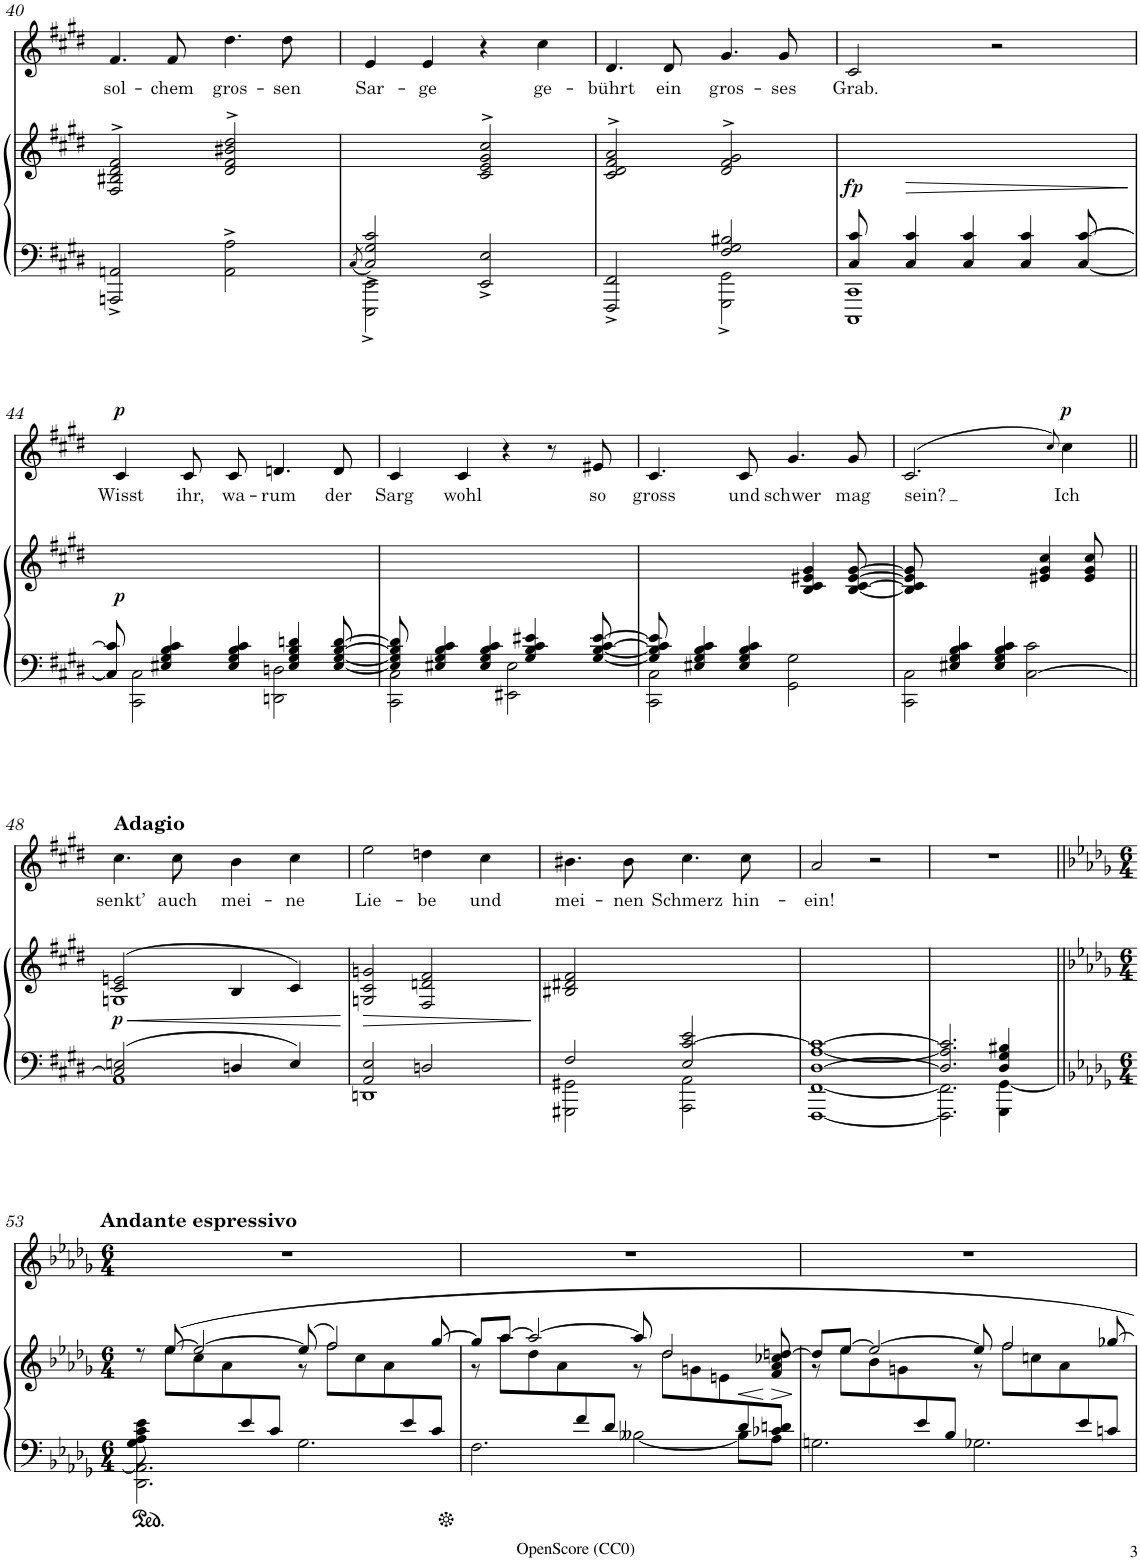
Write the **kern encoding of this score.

**kern	**kern	**dynam	**kern	**text	**dynam
*part2	*part2	*part2	*part1	*part1	*part1
*staff3	*staff2	*staff2/3	*staff1	*staff1	*staff1
*I"Piano	*	*	*I"Voice	*	*
*I'Pno	*	*	*	*	*
!!LO:PB:g=z
*clefF4	*clefG2	*	*clefG2	*	*
*k[f#c#g#d#]	*k[f#c#g#d#]	*	*k[f#c#g#d#]	*	*
*M4/4	*M4/4	*	*M4/4	*	*
*met(c)	*met(c)	*	*met(c)	*	*
=40	=40	=40	=40	=40	=40
!	!	!	!	!LO:LY:b	!
2AAAn/^ 2AAn/^	2F#/^> 2B#X/^> 2d#/^> 2f#/^>	.	4.f#/	sol-	.
!	!	!	!	!LO:LY:b	!
.	.	.	8f#/	-chem	.
!	!	!	!	!LO:LY:b	!
2AA\^ 2A\^	2d#/^> 2f#/^> 2b#X/^> 2dd#/^>	.	4.dd#\	gros-	.
!	!	!	!	!LO:LY:b	!
.	.	.	8dd#\	-sen	.
=41	=41	=41	=41	=41	=41
8qC#/	.	.	.	.	.
*^	*	*	*	*	*
!	!	!	!	!	!LO:LY:b	!
2C#/^> 2G#/^> 2c#/^>	2EEE\^< 2EE\^<	2ryy	.	4e/	Sar-	.
!	!	!	!	!	!LO:LY:b	!
.	.	.	.	4e/	-ge	.
2ryy	2EE/^ 2E/^	2c#/^> 2e/^> 2g#/^> 2cc#/^>	.	4r	.	.
!	!	!	!	!	!LO:LY:b	!
.	.	.	.	4cc#\	ge-	.
=42	=42	=42	=42	=42	=42	=42
!	!	!	!	!	!LO:LY:b	!
2FFF#/^< 2FF#/^<	2ryy	2c#/^> 2d#/^> 2f#/^> 2a/^>	.	4.d#/	-bührt	.
!	!	!	!	!	!LO:LY:b	!
.	.	.	.	8d#/	ein	.
!	!	!	!	!	!LO:LY:b	!
2F#/ 2G#/ 2B#X/	2GGG#\^ 2GG#\^	2d#/^> 2f#/^> 2g#/^>	.	4.g#/	gros-	.
!	!	!	!	!	!LO:LY:b	!
.	.	.	.	8g#/	-ses	.
=43	=43	=43	=43	=43	=43	=43
!	!	!	!LO:DY:b	!	!LO:LY:b	!
8C#/ 8c#/	1CCC# 1CC#	1ryy	fp	2c#/	Grab.	.
4C#/ 4c#/	.	.	.	.	.	.
4C#/ 4c#/	.	.	.	.	.	.
.	.	.	.	2r	.	.
4C#/ 4c#/	.	.	.	.	.	.
[8C#/ [8c#/	.	.	.	.	.	.
!!LO:LB:g=z
=44	=44	=44	=44	=44	=44	=44
!	!	!	!LO:DY:b	!	!LO:LY:b	!LO:DY:a
8C#/] 8c#/]	2CC#\ 2C#\	1ryy	p	4c#/	Wisst	p
4E#X/ 4G#/ 4B/ 4c#/	.	.	.	.	.	.
!	!	!	!	!	!LO:LY:b	!
.	.	.	.	8c#/L	ihr,	.
!	!	!	!	!	!LO:LY:b	!
4E#/ 4G#/ 4B/ 4c#/	.	.	.	8c#/J	wa-	.
!	!	!	!	!	!LO:LY:b	!
.	2DDn\ 2Dn\	.	.	4.dn/	-rum	.
4E#/ 4G#/ 4B/ 4dn/	.	.	.	.	.	.
!	!	!	!	!	!LO:LY:b	!
[8E#/ [8G#/ [8B/ [8d/	.	.	.	8d/	der	.
=45	=45	=45	=45	=45	=45	=45
!	!	!	!	!	!LO:LY:b	!
8E#/] 8G#/] 8B/] 8d/]	2CC#\ 2C#\	1ryy	.	4c#/	Sarg	.
4E#X/ 4G#/ 4B/ 4c#/	.	.	.	.	.	.
!	!	!	!	!	!LO:LY:b	!
.	.	.	.	4c#/	wohl	.
4E#/ 4G#/ 4B/ 4c#/	.	.	.	.	.	.
.	2EE#X\ 2E#\	.	.	4r	.	.
4G#/ 4B/ 4c#/ 4e#X/	.	.	.	.	.	.
.	.	.	.	8r	.	.
!	!	!	!	!	!LO:LY:b	!
[8G#/ [8B/ [8c#/ [8e#/	.	.	.	8e#X/	so	.
=46	=46	=46	=46	=46	=46	=46
!	!	!	!	!	!LO:LY:b	!
8G#/] 8B/] 8c#/] 8e#/]	2CC#\ 2C#\	8ryy	.	4.c#/	gross	.
4E#X/ 4G#/ 4B/ 4c#/	.	.	.	.	.	.
!	!	!	!	!	!LO:LY:b	!
4E#/ 4G#/ 4B/ 4c#/	.	.	.	8c#/	und	.
!	!	!	!	!	!LO:LY:b	!
.	2GG#\ 2G#\	.	.	4.g#/	schwer	.
4.ryy	.	4B/ 4c#/ 4e#X/ 4g#/	.	.	.	.
!	!	!	!	!	!LO:LY:b	!
.	.	[8B/ [8c#/ [>8e#/ [8g#/	.	8g#/	mag	.
=47	=47	=47	=47	=47	=47	=47
!	!	!	!	!	!LO:LY:b	!
8ryy	2CC#\ 2C#\	8B/] 8c#/] 8e#/] 8g#/]	.	(>2.c#/	sein?	.
4E#X/ 4G#/ 4B/ 4c#/	.	2ryy	.	.	.	.
4E#/ 4G#/ 4B/ 4c#/	.	.	.	.	.	.
.	[2C#\ 2c#\	.	.	.	.	.
4.ryy	.	4e#X/ 4g#/ 4cc#/	.	.	.	.
.	.	.	.	8qcc#/)	.	.
!	!	!	!	!	!LO:LY:b	!LO:DY:a
.	.	.	.	4cc#\	Ich	p
.	.	8e#/ 8g#/ 8cc#/	.	.	.	.
!!LO:LB:g=z
=48||	=48||	=48||	=48||	=48||	=48||	=48||
!	!	!	!	!LO:TX:a:B:t=Adagio	!	!
!	!	!	!LO:HP:b	!	!LO:LY:b	!
*	*	*^	*	*	*	*
!	!	!	!	!LO:DY:n=1:b	!	!	!
2C#/] 2En/	1AA	(2c#/ 2en/	1Gn	< p	4.cc#\	senkt’	.
!	!	!	!	!	!	!LO:LY:b	!
.	.	.	.	.	8cc#\	auch	.
!	!	!	!	!	!	!LO:LY:b	!
4Dn/	.	4B/	.	.	4b\	mei-	.
!	!	!	!	!	!	!LO:LY:b	!
4E/	.	4c#/)	.	.	4cc#\	-ne	.
*v	*v	*	*	*	*	*	*
*	*v	*v	*	*	*	*
.	.	[	.	.	.
=49	=49	=49	=49	=49	=49
*^	*	*	*	*	*
!	!	!	!LO:HP:b	!	!LO:LY:b	!
2AA/ 2E/	1DDn	2Gn/ 2c#/ 2gn/	>	2ee\	Lie-	.
!	!	!	!	!	!LO:LY:b	!
2Dn/	.	2F#/ 2dn/ 2f#/	.	4ddn\	-be	.
!	!	!	!	!	!LO:LY:b	!
.	.	.	.	4cc#\	und	.
*v	*v	*	*	*	*	*
.	.	]	.	.	.
=50	=50	=50	=50	=50	=50
*^	*	*	*	*	*
*	*^	*	*	*	*	*
!	!	!	!	!	!	!LO:LY:b	!
2ryy	2F#/	2GGG#X\ 2GG#X\	2B#X/ 2d#X/ 2f#/	.	4.b#X\	mei-	.
!	!	!	!	!	!	!LO:LY:b	!
.	.	.	.	.	8b#\	-nen	.
!	!	!	!	!	!	!LO:LY:b	!
2E/ [>2c#/ 2e/	2AAA\ 2AA\	2ryy	2ryy	.	4.cc#\	Schmerz	.
!	!	!	!	!	!	!LO:LY:b	!
.	.	.	.	.	8cc#\	hin-	.
*	*v	*v	*	*	*	*	*
=51	=51	=51	=51	=51	=51	=51
!	!	!	!	!	!LO:LY:b	!
[>1D# [1A 1c#_	[1FFF# [<1FF#	1ryy	.	2a/	-ein!	.
.	.	.	.	2r	.	.
=52	=52	=52	=52	=52	=52	=52
2.D#/] 2.A/] 2.c#/]	2.FFF#\] 2.FF#\]	1ryy	.	1r	.	.
4D#/ 4G#/ 4B#X/	4GGG#\ [<4GG#\	.	.	.	.	.
!!LO:LB:g=z
=53||	=53||	=53||	=53||	=53||	=53||	=53||
*k[b-e-a-d-g-]	*	*k[b-e-a-d-g-]	*	*k[b-e-a-d-g-]	*	*
*M6/4	*	*M6/4	*	*M6/4	*	*
*	*	*^	*	*	*	*
!	!	!	!	!	!LO:TX:a:B:t=Andante espressivo	!	!
8G-\ 8A-\ 8c\ 8e-\	2.DD-\ 2.AA-\]	8r	8ryy	.	1.r	.	.
4.ryy	.	[8ee-/	8ee-\L	.	.	.	.
.	.	2ee-/_	8cc\	.	.	.	.
.	.	.	8a-\	.	.	.	.
8e-/	.	.	4ryy	.	.	.	.
8c/J	.	.	.	.	.	.	.
2ryy	2.G-\	(8ee-/]	8r	.	.	.	.
!	!	!	!LO:N:head=open	!	!	!	!
.	.	2ff/)	8ff\L	.	.	.	.
.	.	.	8cc\	.	.	.	.
.	.	.	8a-\	.	.	.	.
8e-/	.	.	4ryy	.	.	.	.
8c/J	.	[8gg-/	.	.	.	.	.
=54	=54	=54	=54	=54	=54	=54	=54
2ryy	2.F\	8gg-/L]	8r	.	1.r	.	.
.	.	[8aa-/J	8aa-\L	.	.	.	.
.	.	2aa-/_	8dd-\	.	.	.	.
.	.	.	8a-\	.	.	.	.
8f/	.	.	4ryy	.	.	.	.
8d-/J	.	.	.	.	.	.	.
2ryy	[<2B--X\	8aa-/]	8r	.	.	.	.
!	!	!	!LO:N:head=open	!	!	!	!
.	.	2dd-/	8dd-\L	.	.	.	.
.	.	.	8gn\	.	.	.	.
.	.	.	8en\	.	.	.	.
8d-/	8B--\L]	.	4ryy	.	.	.	.
!	!	!	!	!LO:HP:b	!	!	!
8c-X/ 8dn/J	8A-\J	8f/ 8a-/ 8cc-X/ [8ddn/	.	>	.	.	.
*v	*v	*	*	*	*	*	*
*	*v	*v	*	*	*	*
.	.	]	.	.	.
=55	=55	=55	=55	=55	=55
*^	*^	*	*	*	*
2ryy	2.Gn\	8dd/L]	8r	.	1.r	.	.
.	.	[8ee-/J	8ee-\L	.	.	.	.
.	.	2ee-/_	8b-\	.	.	.	.
.	.	.	8gn\	.	.	.	.
8e-/	.	.	4ryy	.	.	.	.
8B-/J	.	.	.	.	.	.	.
2ryy	2.G-X\	8ee-/]	8r	.	.	.	.
!	!	!	!LO:N:head=open	!	!	!	!
.	.	2ff/	8ff\L	.	.	.	.
.	.	.	8ccn\	.	.	.	.
.	.	.	8a-\	.	.	.	.
8e-/	.	.	4ryy	.	.	.	.
8cn/J	.	[8gg-X/	.	.	.	.	.
*v	*v	*	*	*	*	*	*
*	*v	*v	*	*	*	*
=	=	=	=	=	=
*-	*-	*-	*-	*-	*-
